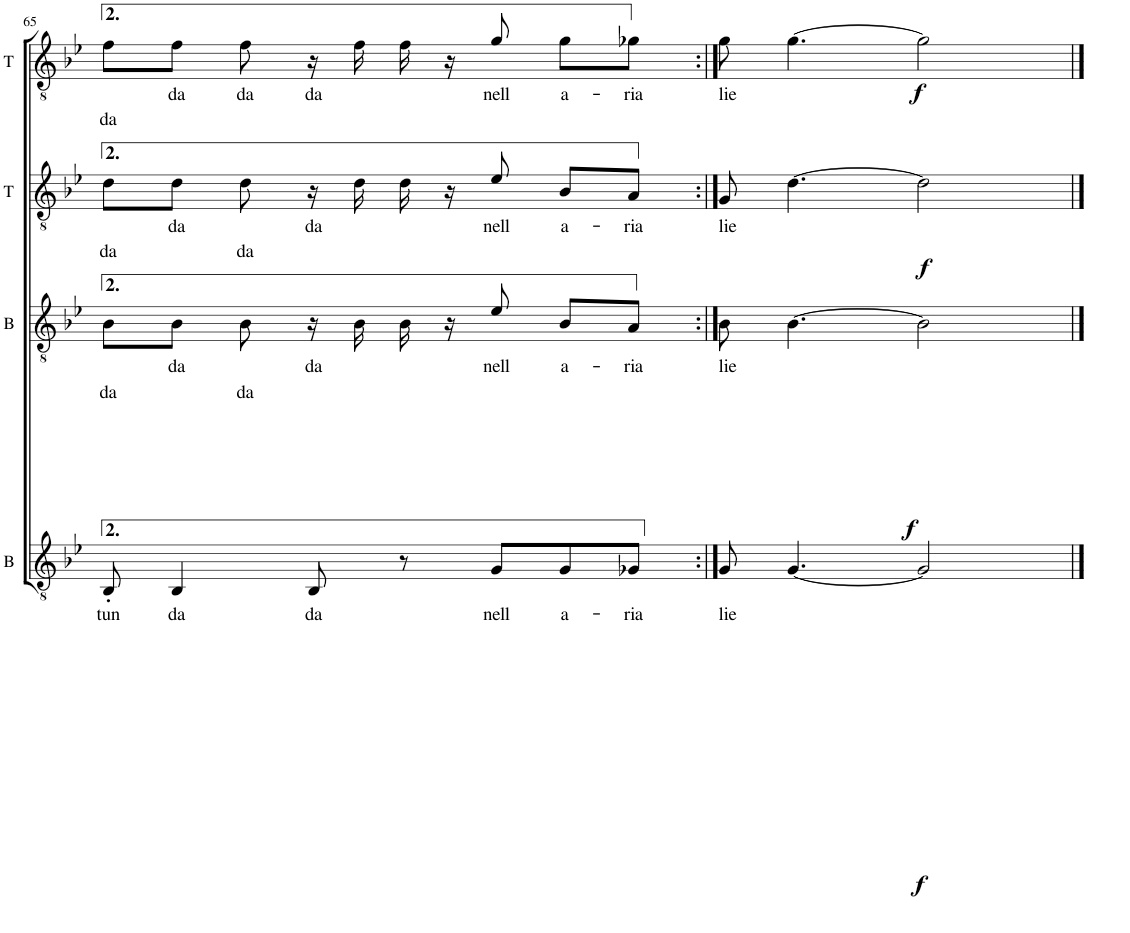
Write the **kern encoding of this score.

**kern	**text	**dynam	**kern	**text	**dynam	**kern	**text	**dynam	**kern	**text	**dynam
*part4	*part4	*part4	*part3	*part3	*part3	*part2	*part2	*part2	*part1	*part1	*part1
*staff4	*staff4	*staff4	*staff3	*staff3	*staff3	*staff2	*staff2	*staff2	*staff1	*staff1	*staff1
*I"B	*	*	*I"B	*	*	*I"T	*	*	*I"T	*	*
*I'B	*	*	*I'B	*	*	*I'T	*	*	*I'T	*	*
!!LO:PB:g=z
*clefGv2	*	*	*clefGv2	*	*	*clefGv2	*	*	*clefGv2	*	*
*k[b-e-]	*	*	*k[b-e-]	*	*	*k[b-e-]	*	*	*k[b-e-]	*	*
*M4/4	*	*	*M4/4	*	*	*M4/4	*	*	*M4/4	*	*
=65	=65	=65	=65	=65	=65	=65	=65	=65	=65	=65	=65
!	!LO:LY:b	!	!	!LO:LY:b	!	!	!LO:LY:b	!	!	!LO:LY:b	!
8BB-'/	tun	.	8B-\L	da	.	8d\L	da	.	8f\L	da	.
!	!LO:LY:b	!	!	!LO:LY:b	!	!	!LO:LY:b	!	!	!LO:LY:b	!
4BB-/	da	.	8B-\J	da	.	8d\J	da	.	8f\J	da	.
!	!	!	!	!LO:LY:b	!	!	!LO:LY:b	!	!	!LO:LY:b	!
.	.	.	8B-\	da	.	8d\	da	.	8f\	da	.
!	!LO:LY:b	!	!	!LO:LY:b	!	!	!LO:LY:b	!	!	!LO:LY:b	!
8BB-/	da	.	16r	da	.	16r	da	.	16r	da	.
.	.	.	16B-\	.	.	16d\	.	.	16f\	.	.
8r	.	.	16B-\	.	.	16d\	.	.	16f\	.	.
.	.	.	16r	.	.	16r	.	.	16r	.	.
!	!LO:LY:b	!LO:DY:b	!	!LO:LY:b	!LO:DY:b	!	!LO:LY:b	!LO:DY:b	!	!LO:LY:b	!LO:DY:b
8G/L	nell	f	8e-/	nell	f	8e-/	nell	f	8g/	nell	f
!	!LO:LY:b	!	!	!LO:LY:b	!	!	!LO:LY:b	!	!	!LO:LY:b	!
8G/	a-	.	8B-/L	a-	.	8B-/L	a-	.	8g\L	a-	.
!	!LO:LY:b	!	!	!LO:LY:b	!	!	!LO:LY:b	!	!	!LO:LY:b	!
8G-X/J	-ria	.	8A/J	-ria	.	8A/J	-ria	.	8g-X\J	-ria	.
=66:|!	=66:|!	=66:|!	=66:|!	=66:|!	=66:|!	=66:|!	=66:|!	=66:|!	=66:|!	=66:|!	=66:|!
!	!LO:LY:b	!	!	!LO:LY:b	!	!	!LO:LY:b	!	!	!LO:LY:b	!
8G/	lie-	.	8B-\	lie-	.	8G/	lie-	.	8g\	lie-	.
[4.G/	.	.	[4.B-\	.	.	[4.d\	.	.	[4.g\	.	.
2G/]	.	.	2B-\]	.	.	2d\]	.	.	2g\]	.	.
==	==	==	==	==	==	==	==	==	==	==	==
*-	*-	*-	*-	*-	*-	*-	*-	*-	*-	*-	*-
